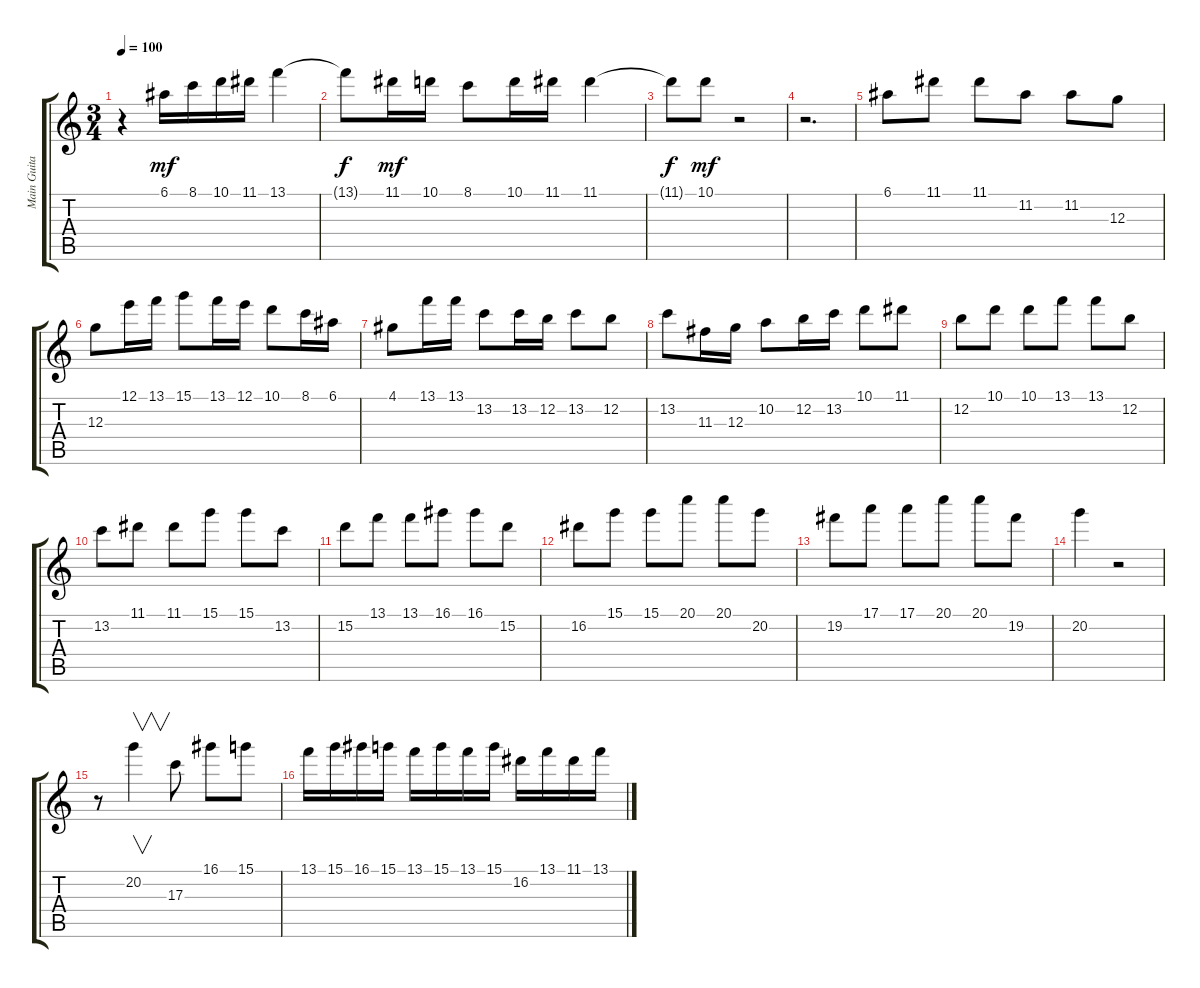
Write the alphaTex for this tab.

\track ("Main Guitar" "Main Guita") {instrument acousticguitarsteel}
\staff {score tabs}
\tuning (E4 B3 G3 D3 A2 E2) {hide}
\ts (3 4)
\tempo 100
\clef g2
\ks c
r.4{dy mf} 6.1.16 8.1.16 10.1.16 11.1.16 13.1.4 |
13.1{t}.8{dy f} 11.1.16{dy mf} 10.1.16 8.1.8 10.1.16 11.1.16 11.1.4 |
11.1{t}.8{dy f} 10.1.8{dy mf} r.2 |
r.2{d} |
6.1.8 11.1.8 11.1.8 11.2.8 11.2.8 12.3.8 |
12.3.8 12.1.16 13.1.16 15.1.8 13.1.16 12.1.16 10.1.8 8.1.16 6.1.16 |
4.1.8 13.1.16 13.1.16 13.2.8 13.2.16 12.2.16 13.2.8 12.2.8 |
13.2.8 11.3.16 12.3.16 10.2.8 12.2.16 13.2.16 10.1.8 11.1.8 |
12.2.8 10.1.8 10.1.8 13.1.8 13.1.8 12.2.8 |
13.2.8 11.1.8 11.1.8 15.1.8 15.1.8 13.2.8 |
15.2.8 13.1.8 13.1.8 16.1.8 16.1.8 15.2.8 |
16.2.8 15.1.8 15.1.8 20.1.8 20.1.8 20.2.8 |
19.2.8 17.1.8 17.1.8 20.1.8 20.1.8 19.2.8 |
20.2.4 r.2 |
r.8 20.2.4{v} 17.3.8 16.1.8 15.1.8 |
13.1.16 15.1.16 16.1.16 15.1.16 13.1.16 15.1.16 13.1.16 15.1.16 16.2.16 13.1.16 11.1.16 13.1.16
